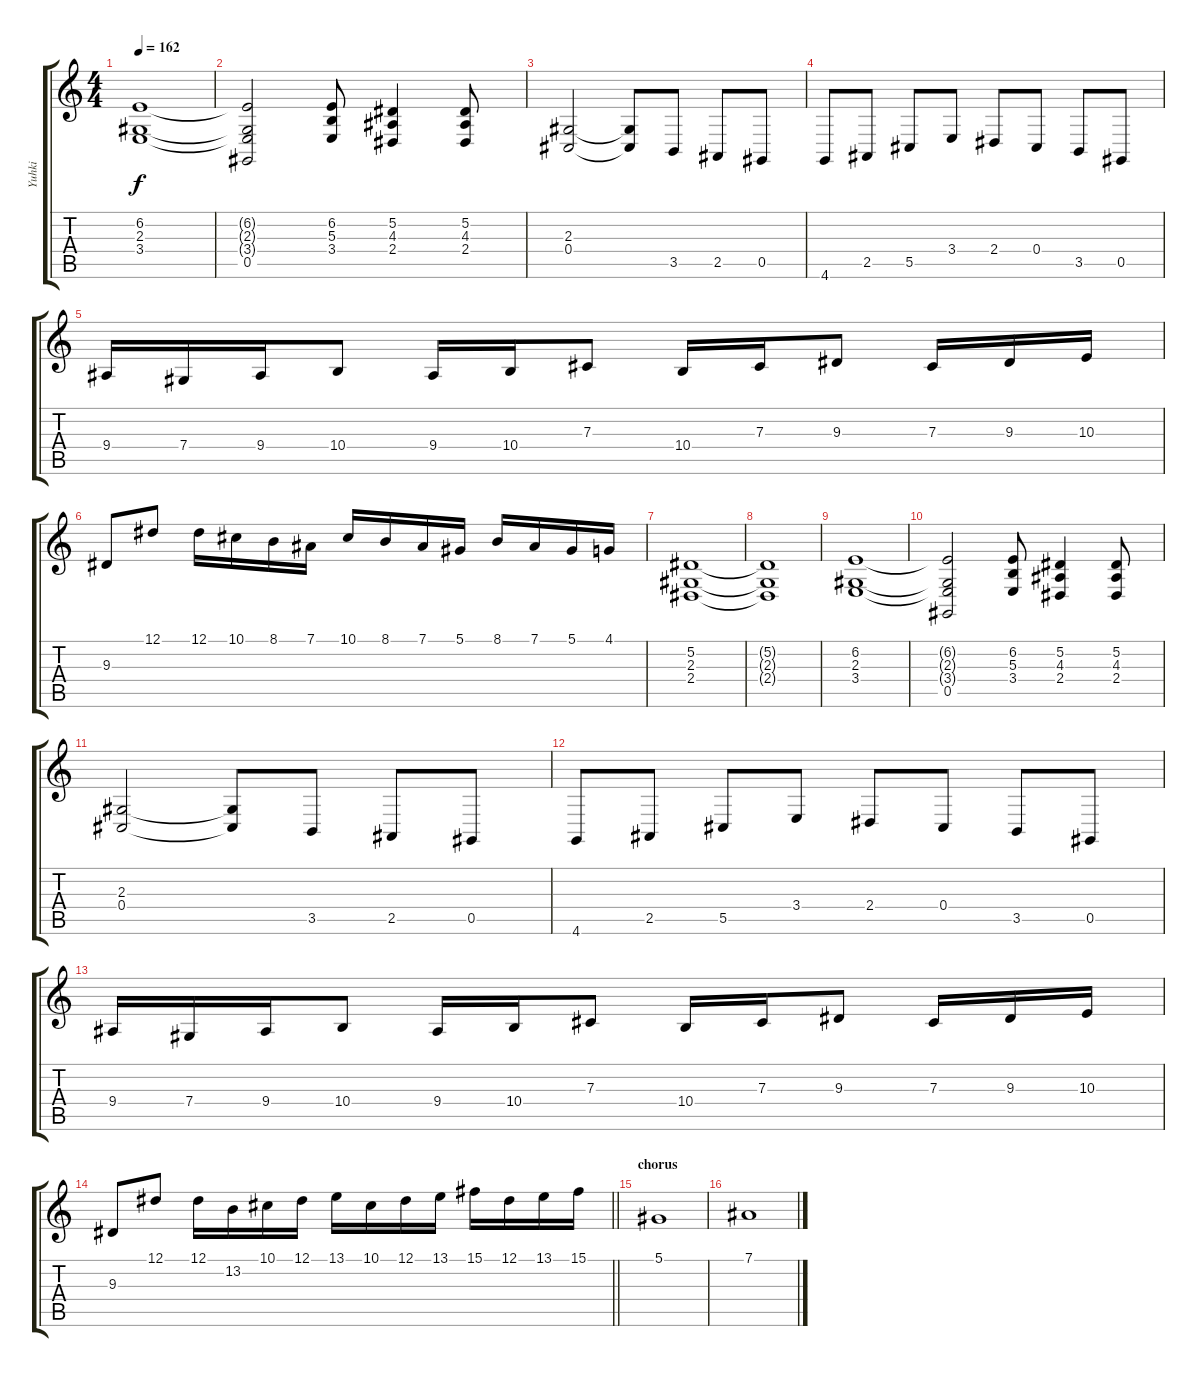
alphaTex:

\track ("Yuhki" "Yuhki") {instrument drawbarorgan}
\staff {score tabs}
\tuning (Eb4 Bb3 Gb3 Db3 Ab2 Eb2) {hide}
\ts (4 4)
\tempo 162
\clef g2
\ks c
(6.2 2.3 3.4).1{dy f} |
(6.2{t} 2.3{t} 3.4{t} 0.5).2 (6.2 5.3 3.4).8 (5.2 4.3 2.4).4 (5.2 4.3 2.4).8 |
(2.3 0.4).2 (2.3{t} 0.4{t}).8 3.5.8 2.5.8 0.5.8 |
4.6.8 2.5.8 5.5.8 3.4.8 2.4.8 0.4.8 3.5.8 0.5.8 |
9.4.16 7.4.16 9.4.16 10.4.8 9.4.16 10.4.16 7.3.8 10.4.16 7.3.16 9.3.8 7.3.16 9.3.16 10.3.16 |
9.3.8 12.1.8 12.1.16 10.1.16 8.1.16 7.1.16 10.1.16 8.1.16 7.1.16 5.1.16 8.1.16 7.1.16 5.1.16 4.1.16 |
(5.2 2.3 2.4).1 |
(5.2{t} 2.3{t} 2.4{t}).1 |
(6.2 2.3 3.4).1 |
(6.2{t} 2.3{t} 3.4{t} 0.5).2 (6.2 5.3 3.4).8 (5.2 4.3 2.4).4 (5.2 4.3 2.4).8 |
(2.3 0.4).2 (2.3{t} 0.4{t}).8 3.5.8 2.5.8 0.5.8 |
4.6.8 2.5.8 5.5.8 3.4.8 2.4.8 0.4.8 3.5.8 0.5.8 |
9.4.16 7.4.16 9.4.16 10.4.8 9.4.16 10.4.16 7.3.8 10.4.16 7.3.16 9.3.8 7.3.16 9.3.16 10.3.16 |
\barLineRight lightlight
9.3.8 12.1.8 12.1.16 13.2.16 10.1.16 12.1.16 13.1.16 10.1.16 12.1.16 13.1.16 15.1.16 12.1.16 13.1.16 15.1.16 |
\section ("" "chorus")
5.1.1 |
7.1.1
